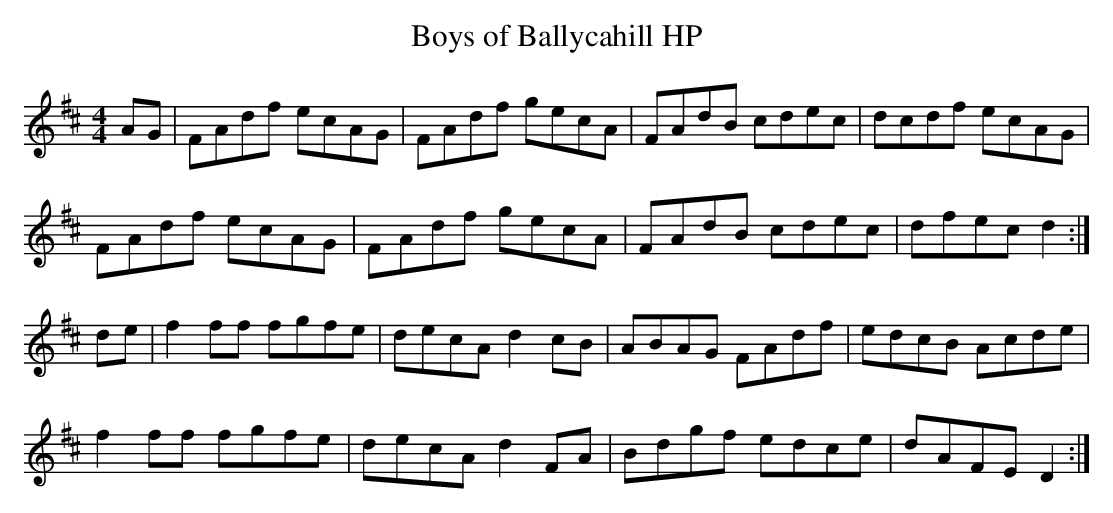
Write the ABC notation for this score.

X:1
T: Boys of Ballycahill HP
L: 1/8
M: 4/4
K: D
AG | FAdf ecAG | FAdf gecA | FAdB cdec | dcdf ecAG |
FAdf ecAG | FAdf gecA | FAdB cdec | dfec d2 :|
de | f2 ff fgfe | decA d2 cB | ABAG FAdf | edcB Acde |
f2 ff fgfe | decA d2 FA | Bdgf edce | dAFE D2 :|
